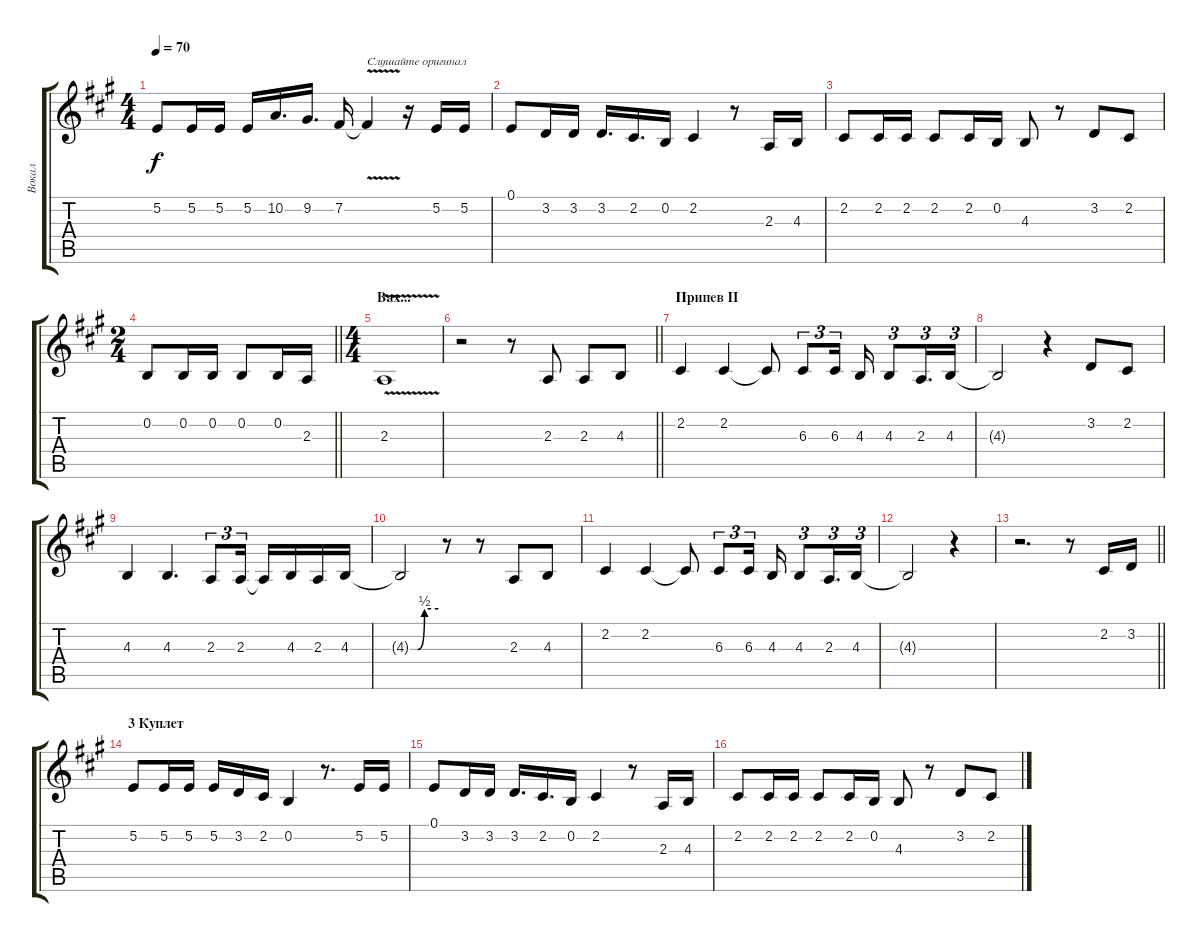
\track ("Вокал" "Вокал") {instrument brightacousticpiano}
\staff {score tabs}
\tuning (E4 B3 G3 D3 A2 E2) {hide}
\ts (4 4)
\tempo 70
\clef g2
\ks a
5.2.8{dy f} 5.2.16 5.2.16 5.2.16 10.2.16{d} 9.2.16{d} 7.2.16 7.2{v t}.4{txt "Слушайте оригинал"} r.16 5.2.16 5.2.16 |
0.1.8{beam merge} 3.2.16{beam merge} 3.2.16 3.2.16{d} 2.2.16{d} 0.2.16 2.2.4 r.8 2.3.16 4.3.16 |
2.2.8 2.2.16 2.2.16 2.2.8 2.2.16 0.2.16 4.3.8 r.8 3.2.8 2.2.8 |
\ts (2 4)
\barLineRight lightlight
0.2.8 0.2.16 0.2.16 0.2.8 0.2.16 2.3.16 |
\ts (4 4)
\section ("" "Вах...")
2.3{v}.1 |
\barLineRight lightlight
r.2 r.8 2.3.8 2.3.8 4.3.8 |
\section ("" "Припев II")
2.2.4 2.2.4 2.2{t}.8 6.3.8{tu (3 2)} 6.3.16{tu (3 2)} 4.3.16 4.3.8{tu (3 2)} 2.3.16{d tu (3 2)} 4.3.16{tu (3 2)} |
4.3{t}.2 r.4 3.2.8 2.2.8 |
4.3.4 4.3.4{d} 2.3.8{tu (3 2)} 2.3.16{tu (3 2)} 2.3{t}.16 4.3.16 2.3.16 4.3.16 |
4.3{be (custom 0 0 15 0 30 2 60 2) t}.2 r.8 r.8 2.3.8 4.3.8 |
2.2.4 2.2.4 2.2{t}.8 6.3.8{tu (3 2)} 6.3.16{tu (3 2)} 4.3.16 4.3.8{tu (3 2)} 2.3.16{d tu (3 2)} 4.3.16{tu (3 2)} |
4.3{t}.2 r.4 |
\barLineRight lightlight
r.2{d} r.8 2.2.16 3.2.16 |
\section ("" "3 Куплет")
5.2.8 5.2.16 5.2.16 5.2.16 3.2.16 2.2.16 0.2.4 r.8{d} 5.2.16 5.2.16 |
0.1.8{beam merge} 3.2.16{beam merge} 3.2.16 3.2.16{d} 2.2.16{d} 0.2.16 2.2.4 r.8 2.3.16 4.3.16 |
2.2.8 2.2.16 2.2.16 2.2.8 2.2.16 0.2.16 4.3.8 r.8 3.2.8 2.2.8
